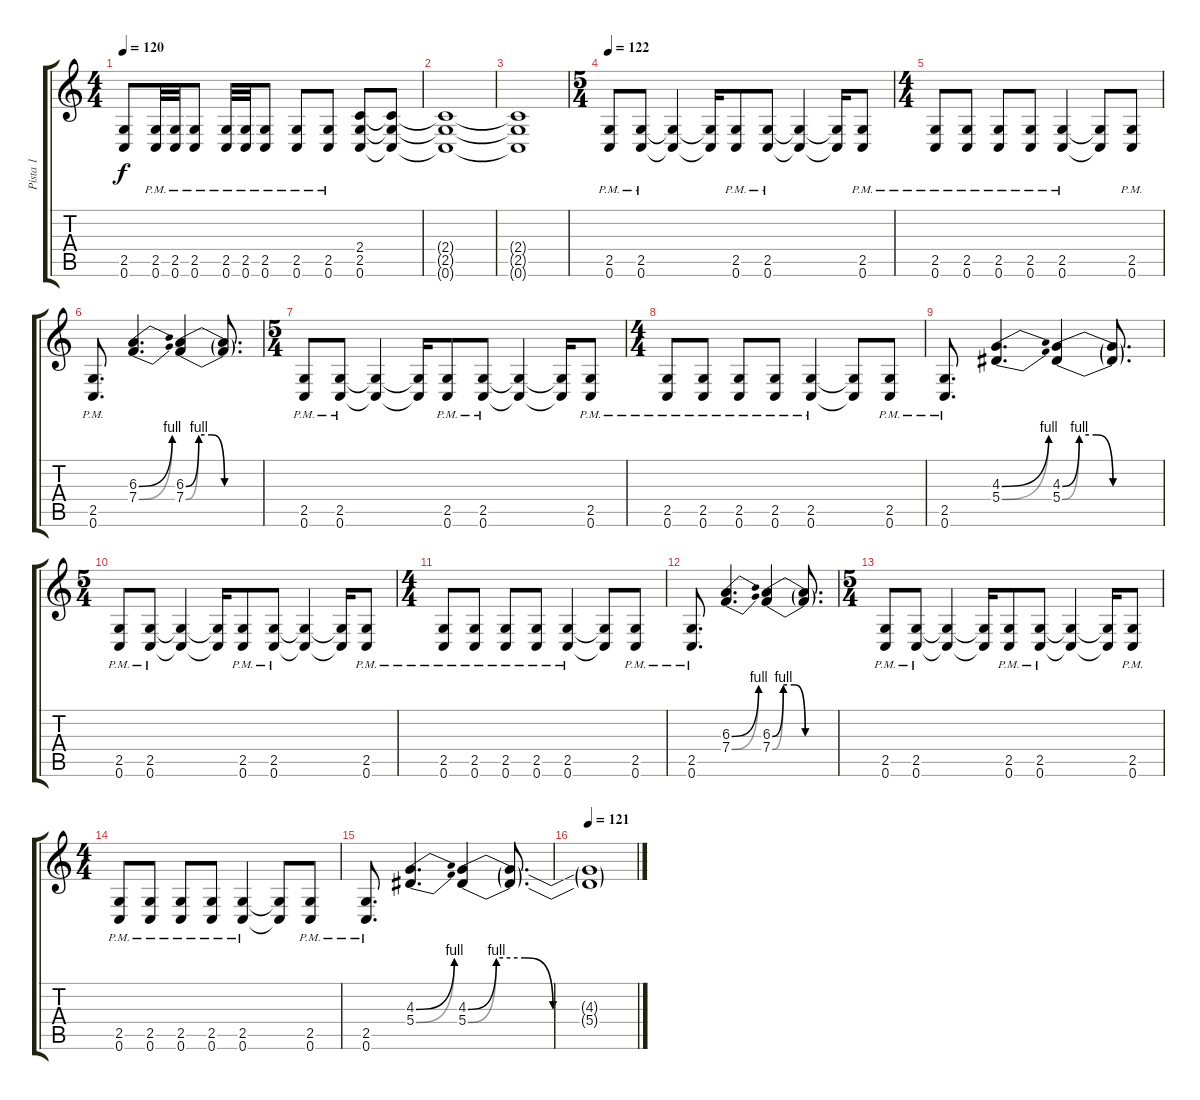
\track ("Pista 1" "Pista 1") {instrument distortionguitar}
\staff {score tabs}
\tuning (C4 G3 Eb3 Bb2 F2 C2) {hide}
\ts (4 4)
\tempo 120
\clef g2
\ks c
(2.5{t} 0.6{t}).8{dy f} (2.5{pm} 0.6{pm}).32 (2.5{pm} 0.6{pm}).32 (2.5{pm} 0.6{pm}).8 (2.5{pm} 0.6{pm}).32 (2.5{pm} 0.6{pm}).32 (2.5{pm} 0.6{pm}).8 (2.5{pm} 0.6{pm}).8 (2.5{pm} 0.6{pm}).8 (2.4 2.5 0.6).8 (2.4{t} 2.5{t} 0.6{t}).8 |
(2.4{t} 2.5{t} 0.6{t}).1 |
(2.4{t} 2.5{t} 0.6{t}).1 |
\ts (5 4)
\tempo 122
(2.5{pm} 0.6{pm}).8 (2.5{pm} 0.6{pm}).8 (2.5{t} 0.6{t}).4 (2.5{t} 0.6{t}).16 (2.5{pm} 0.6{pm}).8 (2.5{pm} 0.6{pm}).8 (2.5{t} 0.6{t}).4 (2.5{t} 0.6{t}).16 (2.5{pm} 0.6{pm}).8 |
\ts (4 4)
(2.5{pm} 0.6{pm}).8 (2.5{pm} 0.6{pm}).8 (2.5{pm} 0.6{pm}).8 (2.5{pm} 0.6{pm}).8 (2.5{pm} 0.6{pm}).4 (2.5{t} 0.6{t}).8 (2.5{pm} 0.6{pm}).8 |
(2.5{pm} 0.6{pm}).8{d} (6.3{be (bend 0 0 60 4)} 7.4{be (bend 0 0 60 4)}).4{d} (6.3{be (custom 0 0 10 4 20 4 30 0 60 0)} 7.4{be (custom 0 0 10 4 20 4 30 0 60 0)}).4 (6.3{t} 7.4{t}).8{d} |
\ts (5 4)
(2.5{pm} 0.6{pm}).8 (2.5{pm} 0.6{pm}).8 (2.5{t} 0.6{t}).4 (2.5{t} 0.6{t}).16 (2.5{pm} 0.6{pm}).8 (2.5{pm} 0.6{pm}).8 (2.5{t} 0.6{t}).4 (2.5{t} 0.6{t}).16 (2.5{pm} 0.6{pm}).8 |
\ts (4 4)
(2.5{pm} 0.6{pm}).8 (2.5{pm} 0.6{pm}).8 (2.5{pm} 0.6{pm}).8 (2.5{pm} 0.6{pm}).8 (2.5{pm} 0.6{pm}).4 (2.5{t} 0.6{t}).8 (2.5{pm} 0.6{pm}).8 |
(2.5{pm} 0.6{pm}).8{d} (4.3{be (bend 0 0 60 4)} 5.4{be (bend 0 0 60 4)}).4{d} (4.3{be (custom 0 0 10 4 20 4 30 0 60 0)} 5.4{be (custom 0 0 10 4 20 4 30 0 60 0)}).4 (4.3{t} 5.4{t}).8{d} |
\ts (5 4)
(2.5{pm} 0.6{pm}).8 (2.5{pm} 0.6{pm}).8 (2.5{t} 0.6{t}).4 (2.5{t} 0.6{t}).16 (2.5{pm} 0.6{pm}).8 (2.5{pm} 0.6{pm}).8 (2.5{t} 0.6{t}).4 (2.5{t} 0.6{t}).16 (2.5{pm} 0.6{pm}).8 |
\ts (4 4)
(2.5{pm} 0.6{pm}).8 (2.5{pm} 0.6{pm}).8 (2.5{pm} 0.6{pm}).8 (2.5{pm} 0.6{pm}).8 (2.5{pm} 0.6{pm}).4 (2.5{t} 0.6{t}).8 (2.5{pm} 0.6{pm}).8 |
(2.5{pm} 0.6{pm}).8{d} (6.3{be (bend 0 0 60 4)} 7.4{be (bend 0 0 60 4)}).4{d} (6.3{be (custom 0 0 10 4 20 4 30 0 60 0)} 7.4{be (custom 0 0 10 4 20 4 30 0 60 0)}).4 (6.3{t} 7.4{t}).8{d} |
\ts (5 4)
(2.5{pm} 0.6{pm}).8 (2.5{pm} 0.6{pm}).8 (2.5{t} 0.6{t}).4 (2.5{t} 0.6{t}).16 (2.5{pm} 0.6{pm}).8 (2.5{pm} 0.6{pm}).8 (2.5{t} 0.6{t}).4 (2.5{t} 0.6{t}).16 (2.5{pm} 0.6{pm}).8 |
\ts (4 4)
(2.5{pm} 0.6{pm}).8 (2.5{pm} 0.6{pm}).8 (2.5{pm} 0.6{pm}).8 (2.5{pm} 0.6{pm}).8 (2.5{pm} 0.6{pm}).4 (2.5{t} 0.6{t}).8 (2.5{pm} 0.6{pm}).8 |
(2.5{pm} 0.6{pm}).8{d} (4.3{be (bend 0 0 60 4)} 5.4{be (bend 0 0 60 4)}).4{d} (4.3{be (custom 0 0 10 4 20 4 30 0 60 0)} 5.4{be (custom 0 0 10 4 20 4 30 0 60 0)}).4 (4.3{t} 5.4{t}).8{d} |
\tempo 121
(4.3{t} 5.4{t}).1
